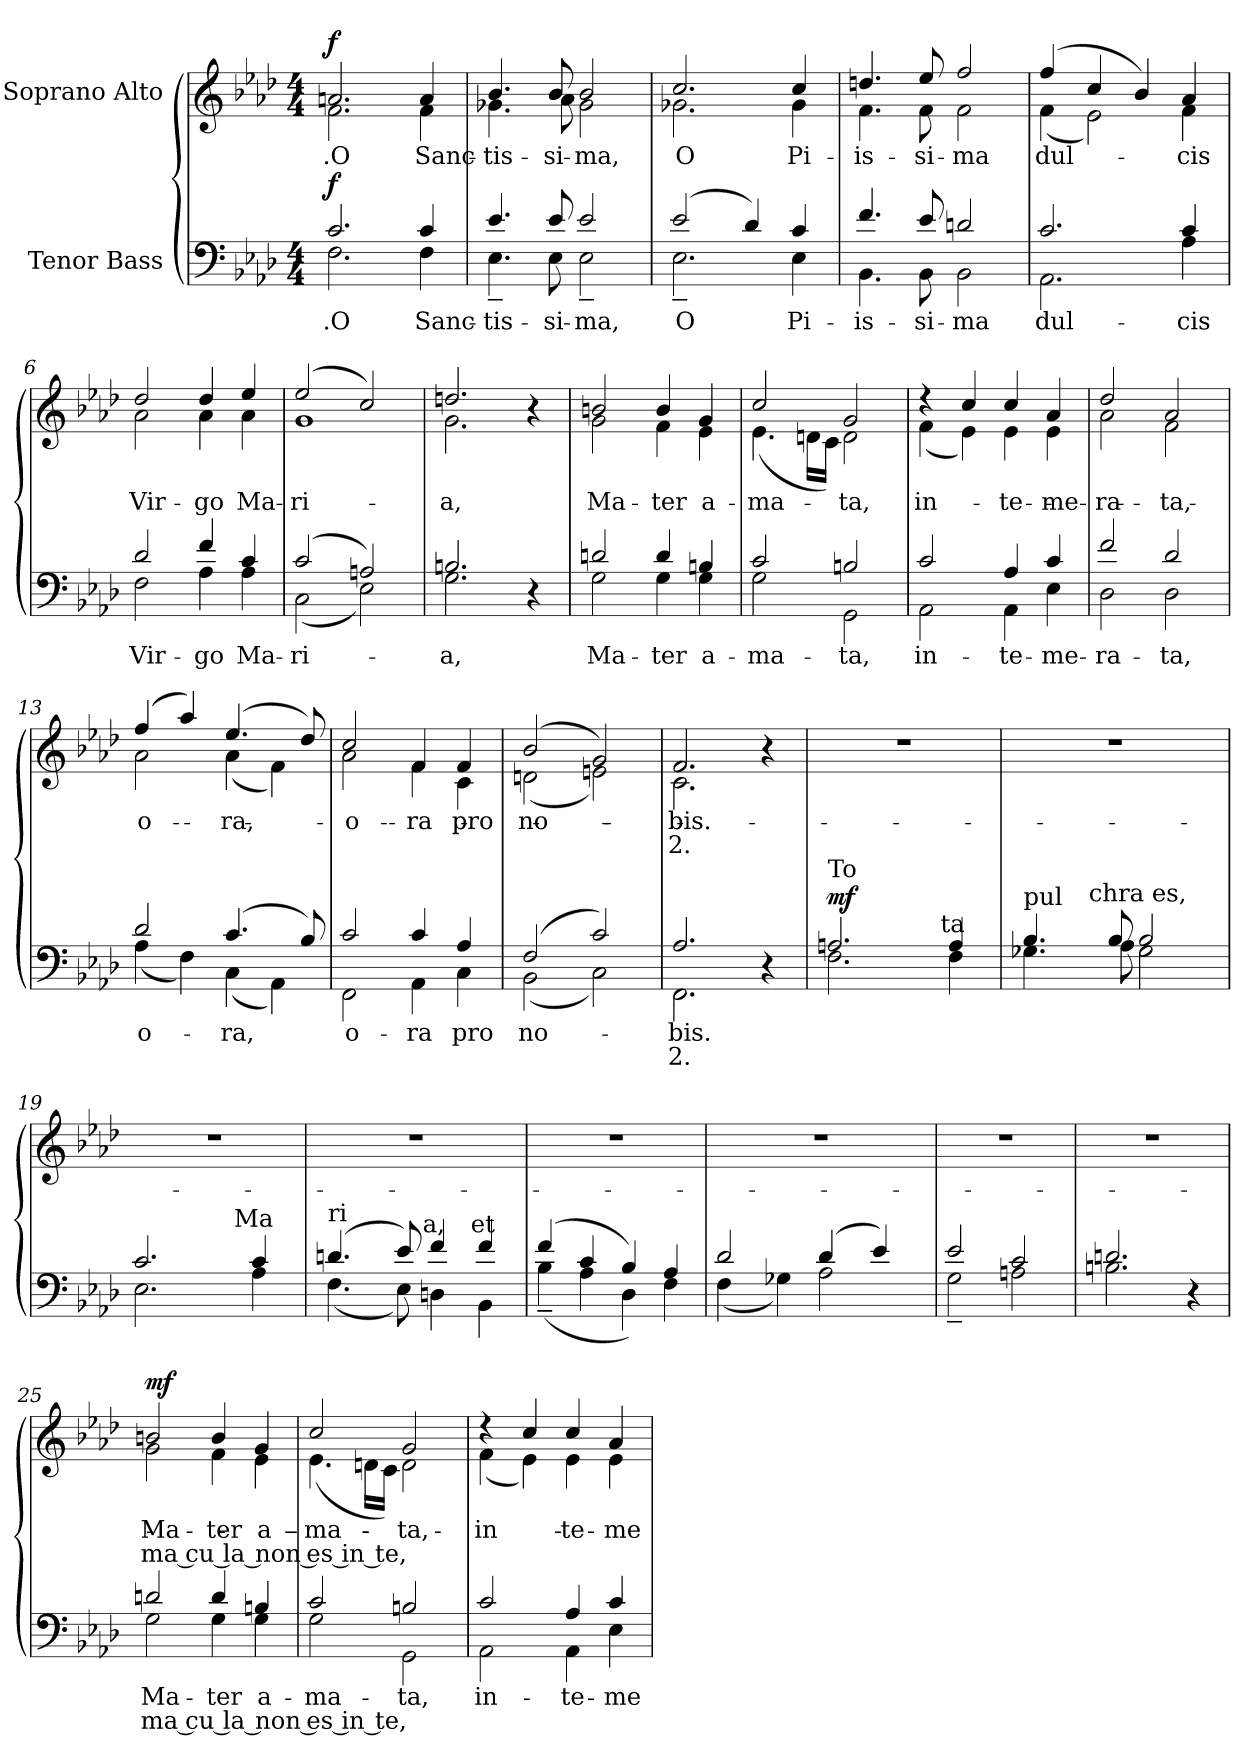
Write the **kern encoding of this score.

**kern	**text	**text	**dynam	**kern	**text	**text	**dynam
*part2	*part2	*part2	*part2	*part1	*part1	*part1	*part1
*staff2	*staff2	*staff2	*staff2	*staff1	*staff1	*staff1	*staff1
*I"Tenor  Bass	*	*	*	*I"Soprano  Alto	*	*	*
!!LO:PB:g=z
*stria5	*	*	*	*stria5	*	*	*
*clefF4	*	*	*	*clefG2	*	*	*
*k[b-e-a-d-]	*	*	*	*k[b-e-a-d-]	*	*	*
*A-:	*	*	*	*A-:	*	*	*
*M4/4	*	*	*	*M4/4	*	*	*
=1	=1	=1	=1	=1	=1	=1	=1
!LO:TX:a:t=1	!	!	!	!	!	!	!
!	!LO:LY:a:rj	!	!LO:DY:b	!	!LO:LY:b:rj	!	!LO:DY:a
*^	*	*	*	*^	*	*	*
2.c/	2.F\	.O	.	f	2.an/	2.f\	.O	.	f
!	!	!LO:LY:a:cj	!	!	!	!	!LO:LY:b:cj	!	!
4c/	4F\	Sanc-	.	.	4a/	4f\	Sanc-	.	.
=2	=2	=2	=2	=2	=2	=2	=2	=2	=2
!	!	!LO:LY:a:cj	!	!	!	!	!LO:LY:b:cj	!	!
4.e-/	4.E-~>\	-tis-	.	.	4.b-/	4.g-X\	-tis-	.	.
!	!	!LO:LY:a	!	!	!	!	!LO:LY:b	!	!
8e-/	8E-\	-si-	.	.	8b-/	8a-\	-si-	.	.
!	!	!LO:LY:a:cj	!	!	!	!	!LO:LY:b:cj	!	!
2e-/	2E-~>\	-ma,	.	.	2b-/	2g-\	-ma,	.	.
=3	=3	=3	=3	=3	=3	=3	=3	=3	=3
!	!	!LO:LY:a:cj	!	!	!	!	!LO:LY:b:cj	!	!
(>2e-/	2.E-~>\	O	.	.	2.cc/	2.g-X\	O	.	.
4d-/)	.	.	.	.	.	.	.	.	.
!	!	!LO:LY:a:cj	!	!	!	!	!LO:LY:b:cj	!	!
4c/	4E-\	Pi-	.	.	4cc/	4g-\	Pi-	.	.
=4	=4	=4	=4	=4	=4	=4	=4	=4	=4
!	!	!LO:LY:a:cj	!	!	!	!	!LO:LY:b:cj	!	!
4.f/	4.BB-\	-is-	.	.	4.ddn/	4.f\	-is-	.	.
!	!	!LO:LY:a	!	!	!	!	!LO:LY:b	!	!
8e-/	8BB-\	-si-	.	.	8ee-/	8f\	-si-	.	.
!	!	!LO:LY:a:rj	!	!	!	!	!LO:LY:b:rj	!	!
2dn/	2BB-\	-ma	.	.	2ff/	2f\	-ma	.	.
=5	=5	=5	=5	=5	=5	=5	=5	=5	=5
!	!	!LO:LY:a:cj	!	!	!	!	!LO:LY:b:cj	!	!
2.c/	2.AA-\	dul-	.	.	(>4ff/	(<4f\	dul-	.	.
.	.	.	.	.	4cc/	2e-\)	.	.	.
.	.	.	.	.	4b-/)	.	.	.	.
!	!	!LO:LY:a:cj	!	!	!	!	!LO:LY:b:cj	!	!
4c/	4A-\	-cis	.	.	4a-/	4f\	-cis	.	.
!!LO:LB:g=z	!!
=6	=6	=6	=6	=6	=6	=6	=6	=6	=6
!	!	!LO:LY:a:cj	!	!	!	!	!LO:LY:b:cj	!	!
2d-/	2F\	Vir-	.	.	2dd-/	2a-\	Vir-	.	.
!	!	!LO:LY:a:cj	!	!	!	!	!LO:LY:b:cj	!	!
4f/	4A-\	-go	.	.	4dd-/	4a-\	-go	.	.
!	!	!LO:LY:a:cj	!	!	!	!	!LO:LY:b:cj	!	!
4c/	4A-\	Ma-	.	.	4ee-/	4a-\	Ma-	.	.
=7	=7	=7	=7	=7	=7	=7	=7	=7	=7
!	!	!LO:LY:a:cj	!	!	!	!	!LO:LY:b:cj	!	!
(>2c/	(<2C\	-ri-	.	.	(>2ee-/	1g	-ri-	.	.
2An/)	2E-\)	.	.	.	2cc/)	.	.	.	.
=8	=8	=8	=8	=8	=8	=8	=8	=8	=8
!	!	!LO:LY:a:cj	!	!	!	!	!LO:LY:b:cj	!	!
2.Bn/	2.G\	-a,	.	.	2.ddn/	2.g\	-a,	.	.
4r	4ryy	.	.	.	4r	4ryy	.	.	.
=9	=9	=9	=9	=9	=9	=9	=9	=9	=9
!	!	!LO:LY:a:cj	!	!	!	!	!LO:LY:b:cj	!	!
2dn/	2G\	Ma-	.	.	2bn/	2g\	Ma-	.	.
!	!	!LO:LY:a:cj	!	!	!	!	!LO:LY:b:cj	!	!
4d/	4G\	-ter	.	.	4b/	4f\	-ter	.	.
!	!	!LO:LY:a:cj	!	!	!	!	!LO:LY:b:cj	!	!
4Bn/	4G\	a-	.	.	4g/	4e-\	a-	.	.
=10	=10	=10	=10	=10	=10	=10	=10	=10	=10
!	!	!LO:LY:a:cj	!	!	!	!	!LO:LY:b:cj	!	!
2c/	2G\	-ma-	.	.	2cc/	(<4.e-\	-ma-	.	.
.	.	.	.	.	.	16dn\L	.	.	.
.	.	.	.	.	.	16c\J)	.	.	.
!	!	!LO:LY:a:cj	!	!	!	!	!LO:LY:b:cj	!	!
2Bn/	2GG\	-ta,	.	.	2g/	2d\	-ta,	.	.
!!LO:LB:g=z	!!
=11	=11	=11	=11	=11	=11	=11	=11	=11	=11
!	!	!LO:LY:a:cj	!	!	!	!	!LO:LY:b:cj	!	!
2c/	2AA-\	in-	.	.	4rdd	(<4f\	in-	.	.
.	.	.	.	.	4cc/	4e-\)	.	.	.
!	!	!LO:LY:a:cj	!	!	!	!	!LO:LY:b:cj	!	!
4A-/	4AA-\	-te-	.	.	4cc/	4e-\	-te-	.	.
!	!	!LO:LY:a:cj	!	!	!	!	!LO:LY:b:cj	!	!
4c/	4E-\	-me-	.	.	4a-/	4e-\	-me-	.	.
=12	=12	=12	=12	=12	=12	=12	=12	=12	=12
!	!	!LO:LY:a:cj	!	!	!	!	!LO:LY:b:cj	!	!
2f/	2D-\	-ra-	.	.	2dd-/	2a-\	-ra-	.	.
!	!	!LO:LY:a:cj	!	!	!	!	!LO:LY:b:cj	!	!
2d-/	2D-\	-ta,	.	.	2a-/	2f\	-ta,	.	.
=13	=13	=13	=13	=13	=13	=13	=13	=13	=13
!	!	!LO:LY:a:cj	!	!	!	!	!LO:LY:b:cj	!	!
2d-/	(<4A-\	o-	.	.	(>4ff/	2a-\	o-	.	.
.	4F\)	.	.	.	4aa-/)	.	.	.	.
!	!	!LO:LY:a:cj	!	!	!	!	!LO:LY:b:cj	!	!
(>4.c/	(<4C\	-ra,	.	.	(>4.ee-/	(<4a-\	-ra,	.	.
.	4AA-\)	.	.	.	.	4f\)	.	.	.
8B-/)	.	.	.	.	8dd-/)	.	.	.	.
=14	=14	=14	=14	=14	=14	=14	=14	=14	=14
!	!	!LO:LY:a:cj	!	!	!	!	!LO:LY:b:cj	!	!
2c/	2FF\	o-	.	.	2cc/	2a-\	o-	.	.
!	!	!LO:LY:a:cj	!	!	!	!	!LO:LY:b:cj	!	!
4c/	4AA-\	-ra	.	.	4f/	4f\	-ra	.	.
!	!	!LO:LY:a:cj	!	!	!	!	!LO:LY:b:cj	!	!
4A-/	4C\	pro	.	.	4f/	4c\	pro	.	.
=15	=15	=15	=15	=15	=15	=15	=15	=15	=15
!	!	!LO:LY:a:cj	!	!	!	!	!LO:LY:b:cj	!	!
(>2F/	(<2BB-\	no-	.	.	(>2b-/	(<2dn\	no-	.	.
2c/)	2C\)	.	.	.	2g/)	2en\)	.	.	.
!!LO:LB:g=z	!!
=16	=16	=16	=16	=16	=16	=16	=16	=16	=16
!	!	!LO:LY:a:cj	!LO:LY:a	!	!	!	!LO:LY:b:cj	!LO:LY:b	!
2.A-/	2.FF\	-bis.	2.	.	2.f/	2.c\	-bis.	2.	.
4r	4ryy	.	.	.	4r	4ryy	.	.	.
=17	=17	=17	=17	=17	=17	=17	=17	=17	=17
!LO:TX:a:t=To	!	!	!	!	!	!	!	!	!
!	!	!	!	!LO:DY:b	!	!	!	!	!
*	*^	*	*	*	*v	*v	*	*	*
2.An/	2.F\	2ryy	.	.	mf	1r	.	.	.
.	.	8...ryy	.	.	.	.	.	.	.
!	!	!LO:TX:a:t=ta	!	!	!	!	!	!	!
.	.	4ryy	.	.	.	.	.	.	.
4A/	4F\	.	.	.	.	.	.	.	.
.	.	64ryy	.	.	.	.	.	.	.
=18	=18	=18	=18	=18	=18	=18	=18	=18	=18
!LO:TX:a:t=pul	!	!	!	!	!	!	!	!	!
4.B-/	4.G-X\	4ryy	.	.	.	1r	.	.	.
.	.	16ryy	.	.	.	.	.	.	.
!	!	!LO:TX:a:t=chra es,	!	!	!	!	!	!	!
.	.	2ryy	.	.	.	.	.	.	.
8B-/	8A-\	.	.	.	.	.	.	.	.
2B-/	2G-\	.	.	.	.	.	.	.	.
.	.	8.ryy	.	.	.	.	.	.	.
=19	=19	=19	=19	=19	=19	=19	=19	=19	=19
2.c>/	2.E-\	2ryy	.	.	.	1r	.	.	.
.	.	8.ryy	.	.	.	.	.	.	.
!	!	!LO:TX:a:t=Ma	!	!	!	!	!	!	!
.	.	4ryy	.	.	.	.	.	.	.
4c/	4A-\	.	.	.	.	.	.	.	.
.	.	16ryy	.	.	.	.	.	.	.
=20	=20	=20	=20	=20	=20	=20	=20	=20	=20
!LO:TX:a:t=ri	!	!	!	!	!	!	!	!	!
*	*	*^	*	*	*	*	*	*	*
(>4.dn/	(<4.F\	4ryy	2ryy	.	.	.	1r	.	.	.
.	.	8...ryy	.	.	.	.	.	.	.	.
8e-/)	8E-\)	.	.	.	.	.	.	.	.	.
!	!	!LO:TX:a:t=a,	!	!	!	!	!	!	!	!
.	.	2ryy	.	.	.	.	.	.	.	.
4f/	4Dn\	.	8...ryy	.	.	.	.	.	.	.
!	!	!	!LO:TX:a:t=et	!	!	!	!	!	!	!
.	.	.	4ryy	.	.	.	.	.	.	.
4f/	4BB-\	.	.	.	.	.	.	.	.	.
.	.	64ryy	64ryy	.	.	.	.	.	.	.
*	*v	*v	*v	*	*	*	*	*	*	*
!!LO:PB:g=z
=21	=21	=21	=21	=21	=21	=21	=21	=21
(>4f/	(<4B-~>\	.	.	.	1r	.	.	.
4c/	4A-\	.	.	.	.	.	.	.
4B-/)	4D-\)	.	.	.	.	.	.	.
4A-/	4F\	.	.	.	.	.	.	.
=22	=22	=22	=22	=22	=22	=22	=22	=22
*	*^	*	*	*	*	*	*	*
2d-/	(<4F\	16ryy	.	.	.	1r	.	.	.
.	.	64ryy	.	.	.	.	.	.	.
.	.	2ryy	.	.	.	.	.	.	.
.	4G-X\)	.	.	.	.	.	.	.	.
(>4d-/	2A-\	.	.	.	.	.	.	.	.
.	.	4ryy	.	.	.	.	.	.	.
4e-/)	.	.	.	.	.	.	.	.	.
.	.	8ryy	.	.	.	.	.	.	.
.	.	32.ryy	.	.	.	.	.	.	.
*	*v	*v	*	*	*	*	*	*	*
=23	=23	=23	=23	=23	=23	=23	=23	=23
2e-/	2G~>\	.	.	.	1r	.	.	.
2c/	2An\	.	.	.	.	.	.	.
=24	=24	=24	=24	=24	=24	=24	=24	=24
2.dn/	2.Bn\	.	.	.	1r	.	.	.
4r	4ryy	.	.	.	.	.	.	.
=25	=25	=25	=25	=25	=25	=25	=25	=25
!	!	!LO:LY:a:cj	!LO:LY:a:rj	!	!	!LO:LY:b:cj	!LO:LY:b:rj	!LO:DY:a
*	*	*	*	*	*^	*	*	*
2dn/	2G\	Ma-	-ma cu la non es in te,	.	2bn/	2g\	Ma-	-ma cu la non es in te,	mf
!	!	!LO:LY:a:cj	!	!	!	!	!LO:LY:b:cj	!	!
4d/	4G\	ter	.	.	4b/	4f\	ter	.	.
!	!	!LO:LY:a:cj	!	!	!	!	!LO:LY:b:cj	!	!
4Bn/	4G\	a-	.	.	4g/	4e-\	a-	.	.
!!LO:LB:g=z	!!
=26	=26	=26	=26	=26	=26	=26	=26	=26	=26
!	!	!LO:LY:a:cj	!	!	!	!	!LO:LY:b:cj	!	!
2c/	2G\	-ma-	.	.	2cc/	(<4.e-\	-ma-	.	.
.	.	.	.	.	.	16dn\L	.	.	.
.	.	.	.	.	.	16c\J)	.	.	.
!	!	!LO:LY:a:cj	!	!	!	!	!LO:LY:b:cj	!	!
2Bn/	2GG\	-ta,	.	.	2g/	2d\	-ta,	.	.
=27	=27	=27	=27	=27	=27	=27	=27	=27	=27
!	!	!LO:LY:a:cj	!	!	!	!	!LO:LY:b:cj	!	!
2c/	2AA-\	in-	.	.	4rdd	(<4f\	in-	.	.
.	.	.	.	.	4cc/	4e-\)	.	.	.
!	!	!LO:LY:a:cj	!	!	!	!	!LO:LY:b:cj	!	!
4A-/	4AA-\	-te-	.	.	4cc/	4e-\	-te-	.	.
!	!	!LO:LY:a:cj	!	!	!	!	!LO:LY:b:cj	!	!
4c/	4E-\	-me-	.	.	4a-/	4e-\	-me-	.	.
*v	*v	*	*	*	*	*	*	*	*
*	*	*	*	*v	*v	*	*	*
=	=	=	=	=	=	=	=
*-	*-	*-	*-	*-	*-	*-	*-
